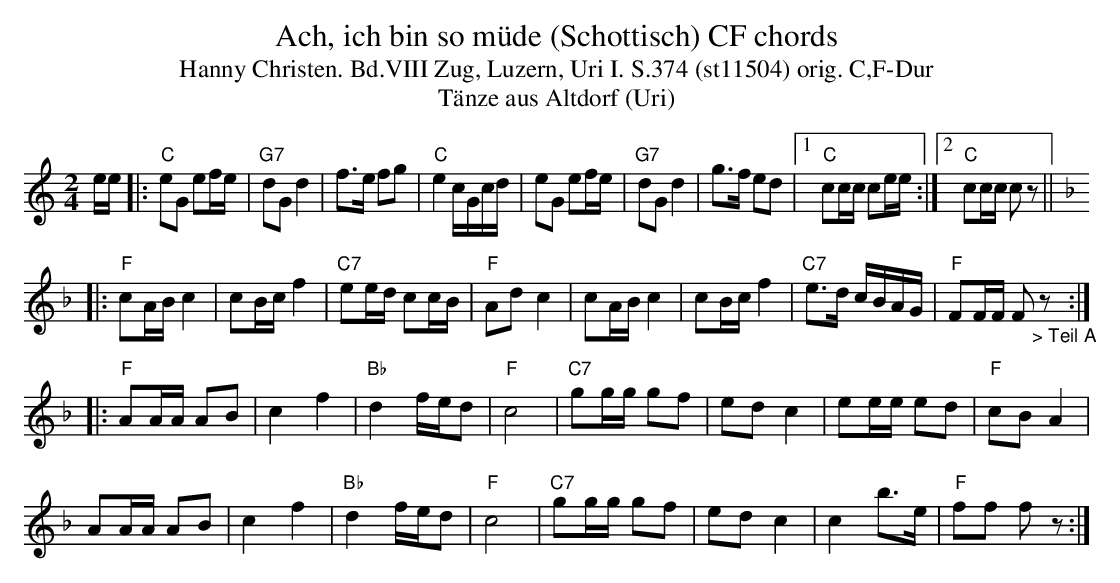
X:1
T: Ach, ich bin so m\"ude (Schottisch) CF chords
T:Hanny Christen. Bd.VIII Zug, Luzern, Uri I. S.374 (st11504) orig. C,F-Dur
T: Tänze aus Altdorf (Uri)
M:2/4
L:1/16
K:C %%MIDI gchordon
ee |: "C"e2G2 e2fe | "G7"d2G2d4 | f3e f2g2 | "C"e4 cGcd | e2G2 e2fe | "G7"d2G2d4 | g3f e2d2 |1 "C"c2cc c2ee :|2 "C"c2cc c2z2 || [K:F]
|:
"F"c2ABc4 | c2Bcf4 | "C7"e2ed c2cB | "F"A2d2c4 | c2ABc4 | c2Bcf4 | "C7"e3d cBAG | "F"F2FF F2"_> Teil A"z2 ::
"F"A2AA A2B2 | c4f4 | "Bb"d4 fed2 | "F"c8 | "C7"g2gg g2f2 | e2d2c4 | e2ee e2d2 | "F"c2B2A4 |
A2AA A2B2 | c4f4 | "Bb"d4 fed2 | "F"c8 | "C7"g2gg g2f2 | e2d2c4 | c4b3e | "F"f2f2 f2z2 :|
